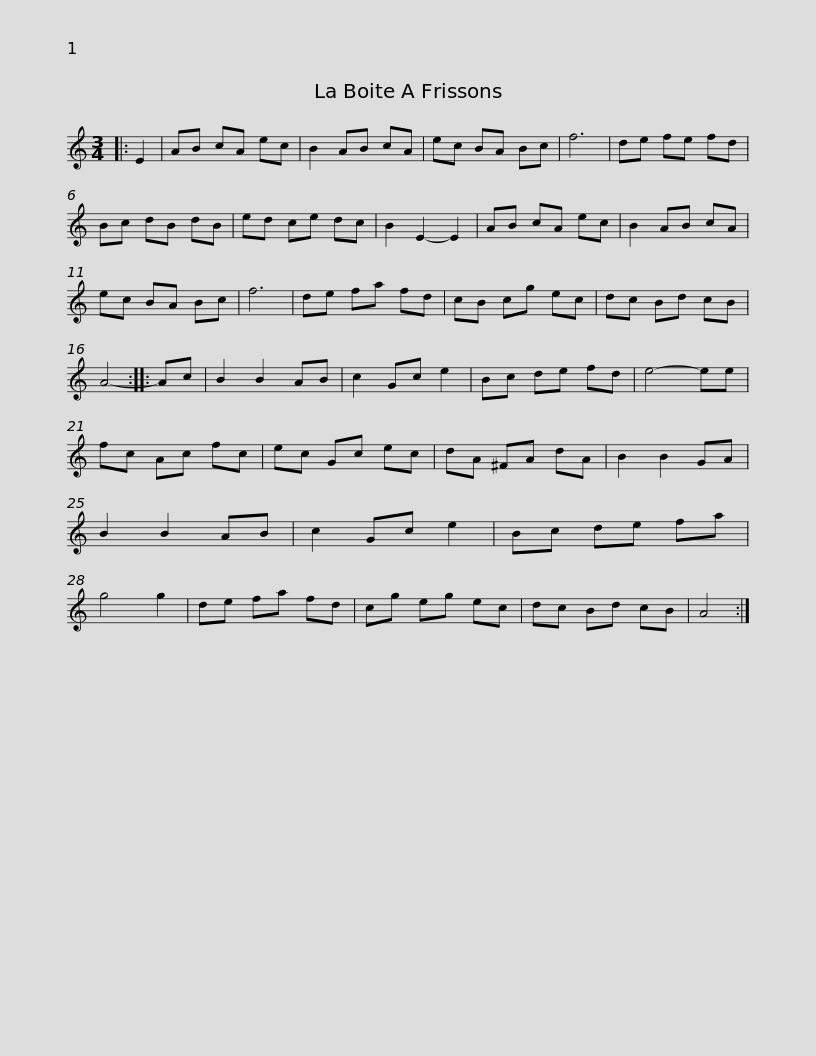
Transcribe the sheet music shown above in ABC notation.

X:1
L:1/8
M:3/4
I:linebreak $
K:C
V:1 treble
V:1
|: E2 | AB cA ec | B2 AB cA | ec BA Bc | f6 | %5
 de fe fd | Bc dB dB | ed ce dc | B2 E2- E2 |$ AB cA ec | %10
 B2 AB cA | ec BA Bc | f6 | de fa fd | cB cg ec | %15
 dc Bd cB | A4- :: Ac | B2 B2 AB |$ c2 Gc e2 | %20
 Bc de fd | e4- ee | fc Ac fc | ec Gc ec | dA ^FA dA | %25
 B2 B2 GA | B2 B2 AB | c2 Gc e2 |$ Bc de fa | g4 g2 | %30
 de fa fd | cg eg ec | dc Bd cB | A4 :| %34
